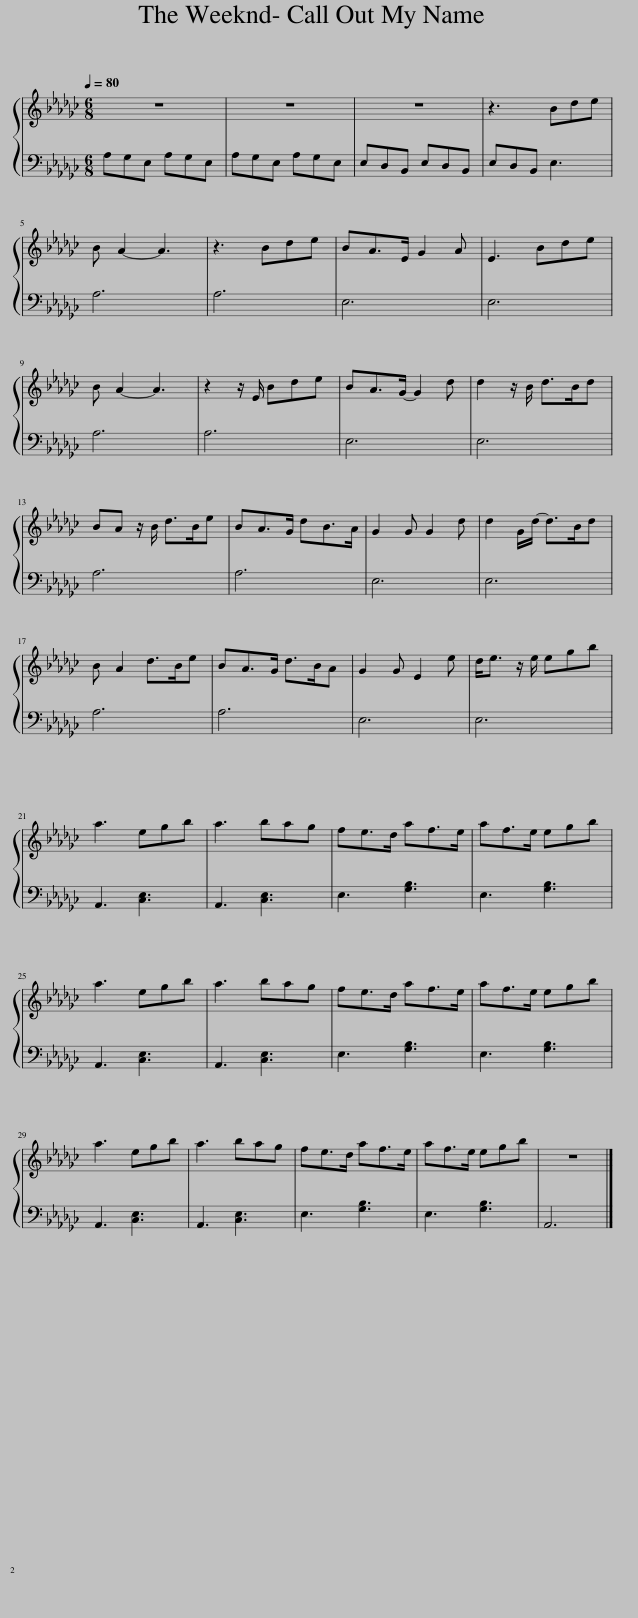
X:1
%%score { 1 | 2 }
L:1/8
Q:1/4=80
M:6/8
I:linebreak $
K:Gb
V:1 treble
V:2 bass
V:1
 z6 | z6 | z6 | z3 Bde |$ B A2- A3 | %5
 z3 Bde | BA>E G2 A | E3 Bde |$ B A2- A3 | z2 z/ E/ Bde | %10
 BA>G- G2 d | d2 z/ B/ d>Bd |$ BA z/ B/ d>Be | BA>G dB>A | G2 G G2 d | %15
 d2 G/d/- d>Bd |$ B A2 d>Be | BA>G d>BA | G2 G E2 e | d<e z/ e/ egb |$ %20
 a3 egb | a3 bag | fe>d af>e | af>e egb |$ a3 egb | %25
 a3 bag | fe>d af>e | af>e egb |$ a3 egb | a3 bag | %30
 fe>d af>e | af>e egb | z6 |] %33
V:2
 A,G,E, A,G,E, | A,G,E, A,G,E, | E,D,B,, E,D,B,, | E,D,B,, E,3 |$ A,6 | %5
 A,6 | E,6 | E,6 |$ A,6 | A,6 | %10
 E,6 | E,6 |$ A,6 | A,6 | E,6 | %15
 E,6 |$ A,6 | A,6 | E,6 | E,6 |$ %20
 A,,3 [C,E,]3 | A,,3 [C,E,]3 | E,3 [G,B,]3 | E,3 [G,B,]3 |$ A,,3 [C,E,]3 | %25
 A,,3 [C,E,]3 | E,3 [G,B,]3 | E,3 [G,B,]3 |$ A,,3 [C,E,]3 | A,,3 [C,E,]3 | %30
 E,3 [G,B,]3 | E,3 [G,B,]3 | A,,6 |] %33
